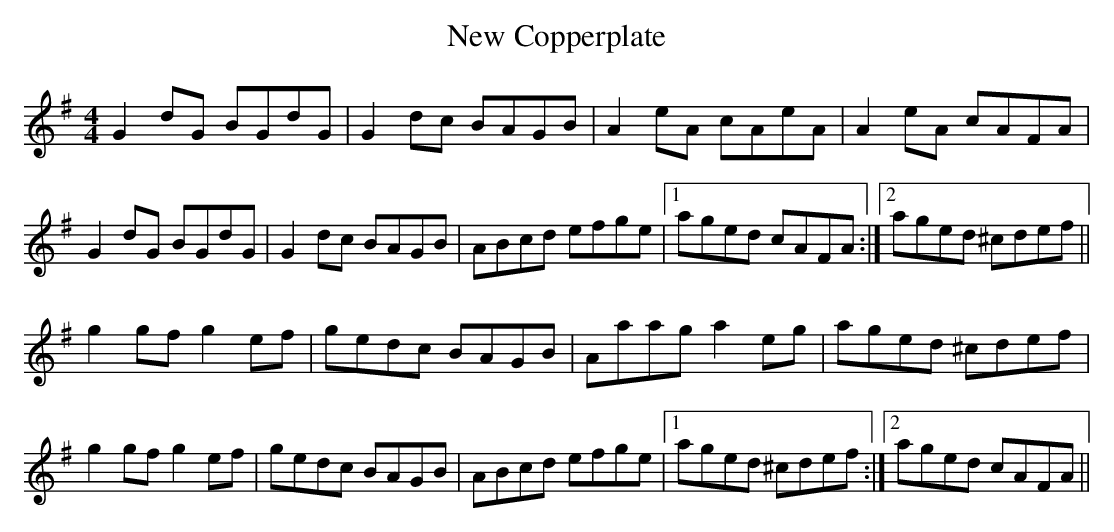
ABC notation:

X:1
T: New Copperplate
M: 4/4
L: 1/8
K: Gmaj
G2dG BGdG|G2dc BAGB|A2eA cAeA|A2eA cAFA|
G2dG BGdG|G2dc BAGB|ABcd efge|1 aged cAFA:|2 aged ^cdef||
g2gf g2ef|gedc BAGB|Aaag a2eg|aged ^cdef|
g2 gf g2ef|gedc BAGB|ABcd efge|1 aged ^cdef:|2 aged cAFA||
